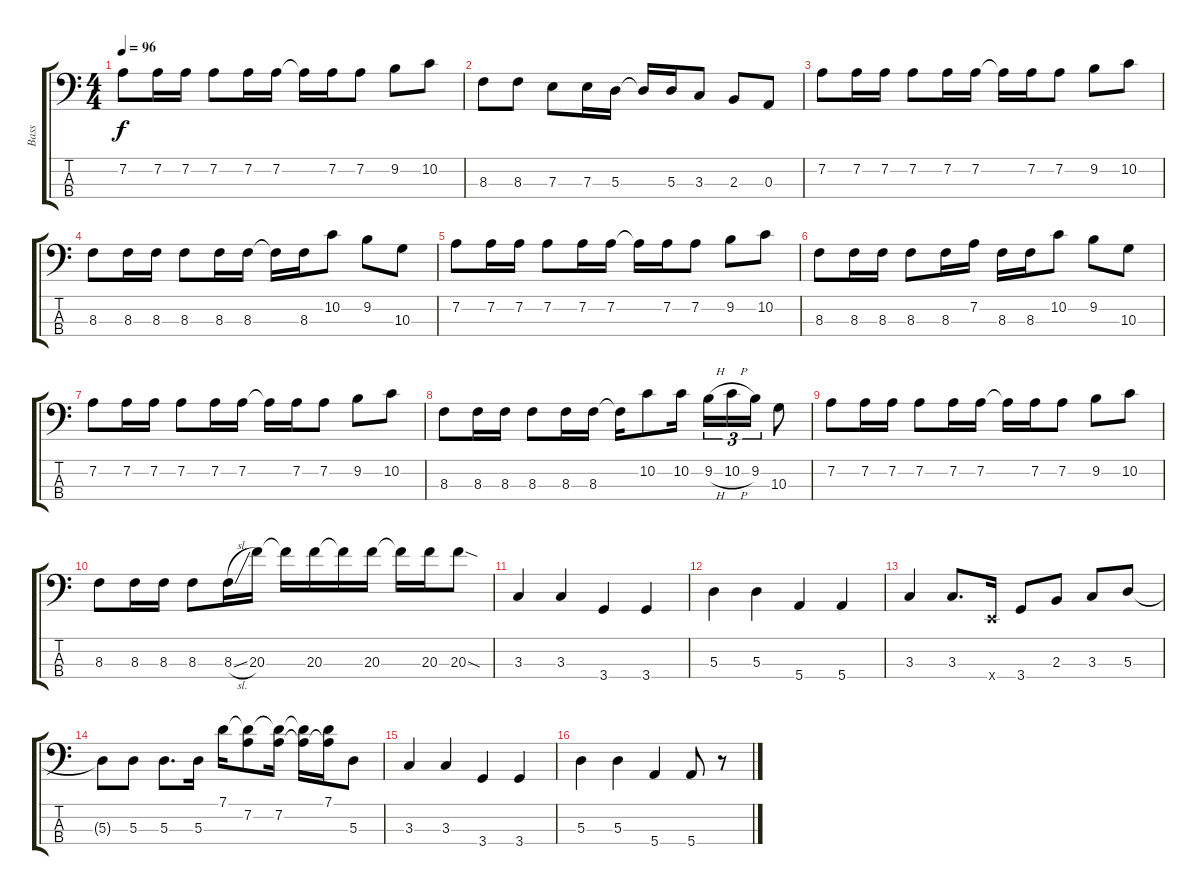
\track ("Bass" "Bass") {instrument electricbassfinger}
\staff {score tabs}
\tuning (G2 D2 A1 E1) {hide}
\ts (4 4)
\tempo 96
\clef f4
\ks c
7.2.8{dy f} 7.2.16 7.2.16 7.2.8 7.2.16 7.2.16 7.2{t}.16 7.2.16 7.2.8 9.2.8 10.2.8 |
8.3.8 8.3.8 7.3.8 7.3.16 5.3.16 5.3{t}.16 5.3.16 3.3.8 2.3.8 0.3.8 |
7.2.8 7.2.16 7.2.16 7.2.8 7.2.16 7.2.16 7.2{t}.16 7.2.16 7.2.8 9.2.8 10.2.8 |
8.3.8 8.3.16 8.3.16 8.3.8 8.3.16 8.3.16 8.3{t}.16 8.3.16 10.2.8 9.2.8 10.3.8 |
7.2.8 7.2.16 7.2.16 7.2.8 7.2.16 7.2.16 7.2{t}.16 7.2.16 7.2.8 9.2.8 10.2.8 |
8.3.8 8.3.16 8.3.16 8.3.8 8.3.16 7.2.16 8.3.16 8.3.16 10.2.8 9.2.8 10.3.8 |
7.2.8 7.2.16 7.2.16 7.2.8 7.2.16 7.2.16 7.2{t}.16 7.2.16 7.2.8 9.2.8 10.2.8 |
8.3.8 8.3.16 8.3.16 8.3.8 8.3.16 8.3.16 8.3{t}.16 10.2.8 10.2.16 9.2{h}.16{tu (3 2)} 10.2{h}.16{tu (3 2)} 9.2.16{tu (3 2)} 10.3.8 |
7.2.8 7.2.16 7.2.16 7.2.8 7.2.16 7.2.16 7.2{t}.16 7.2.16 7.2.8 9.2.8 10.2.8 |
8.3.8 8.3.16 8.3.16 8.3.8 8.3{sl}.16 20.3.16 20.3{t}.16 20.3.16 20.3{t}.16 20.3.16 20.3{t}.16 20.3.16 20.3{sod}.8 |
3.3.4 3.3.4 3.4.4 3.4.4 |
5.3.4 5.3.4 5.4.4 5.4.4 |
3.3.4 3.3.8{d} 0.4{x}.16 3.4.8 2.3.8 3.3.8 5.3.8 |
5.3{t}.8 5.3.8 5.3.8{d} 5.3.16 7.1.16 (7.1{t} 7.2).8 (7.1{t} 7.2).16 (7.1{t} 7.2{t}).16 (7.1 7.2{t}).16 5.3.8 |
3.3.4 3.3.4 3.4.4 3.4.4 |
5.3.4 5.3.4 5.4.4 5.4.8 r.8
